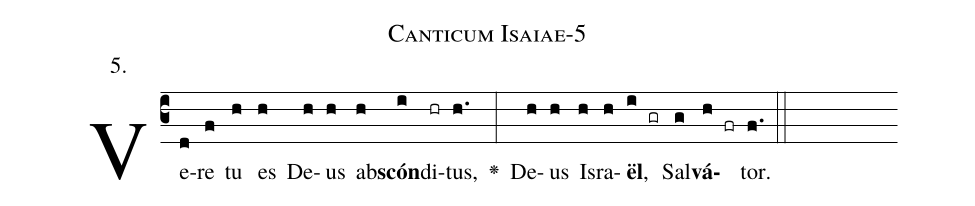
name: Canticum Isaiae-5;
annotation: 5.;
%%
(c3)Ve(d)re(f) tu(h) es(h) De(h)us(h) ab(h)<b>scón</b>(i)di(hr)tus,(h.) <v>\greheightstar</v>(:) De(h)us(h) Is(h)ra(h)<b>ël</b>,(i gr) Sal(g)<b>vá</b>(h fr)tor.(f.) (::)


%E(h) u(h) o(i) u(g) a(h) e.(f.) (::)
